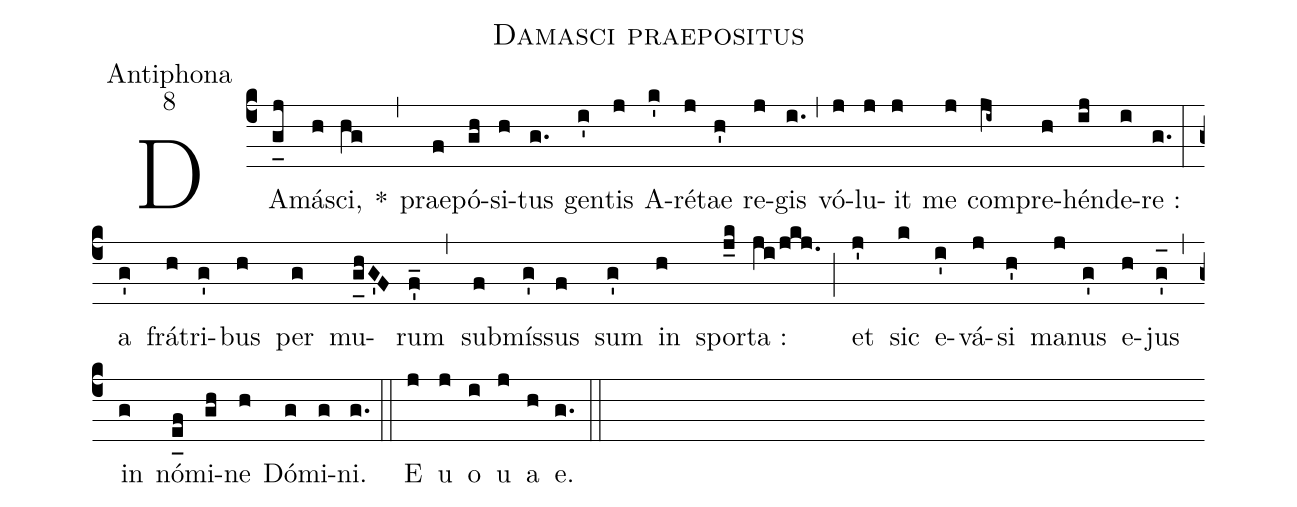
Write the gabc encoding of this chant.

name:Damasci praepositus;
office-part:Antiphona;
mode:8;
%%
(c4) DA(g_[uh:l]j)má(h)sci,(hg) *(,) prae(f)pó(gh)si(h)tus(g.) gen(i')tis(j) A(k')ré(j)tae(h') re(j)gis(i.) (,) vó(j)lu(j)it(j) me(j) com(ji~)pre(h)hén(ij)de(i)re :(g.) (:) a(g') frá(h)tri(g')bus(h) per(g) mu(g_[uh:l]hG'F)rum(f'_) (,) sub(f)mís(g')sus(f) sum(g') in(h) spor(j_k)ta :(ji/jkj.) (;) et(j') sic(k) e(i')vá(j)si(h') ma(j)nus(g') e(h)jus(g'_[oh:h]) (,) in(g) nó(e_[uh:l]f)mi(gh)ne(h) Dó(g)mi(g)ni.(g.) (::) <eu>E(j) u(j) o(i) u(j) a(h) e.</eu>(g.) (::)
